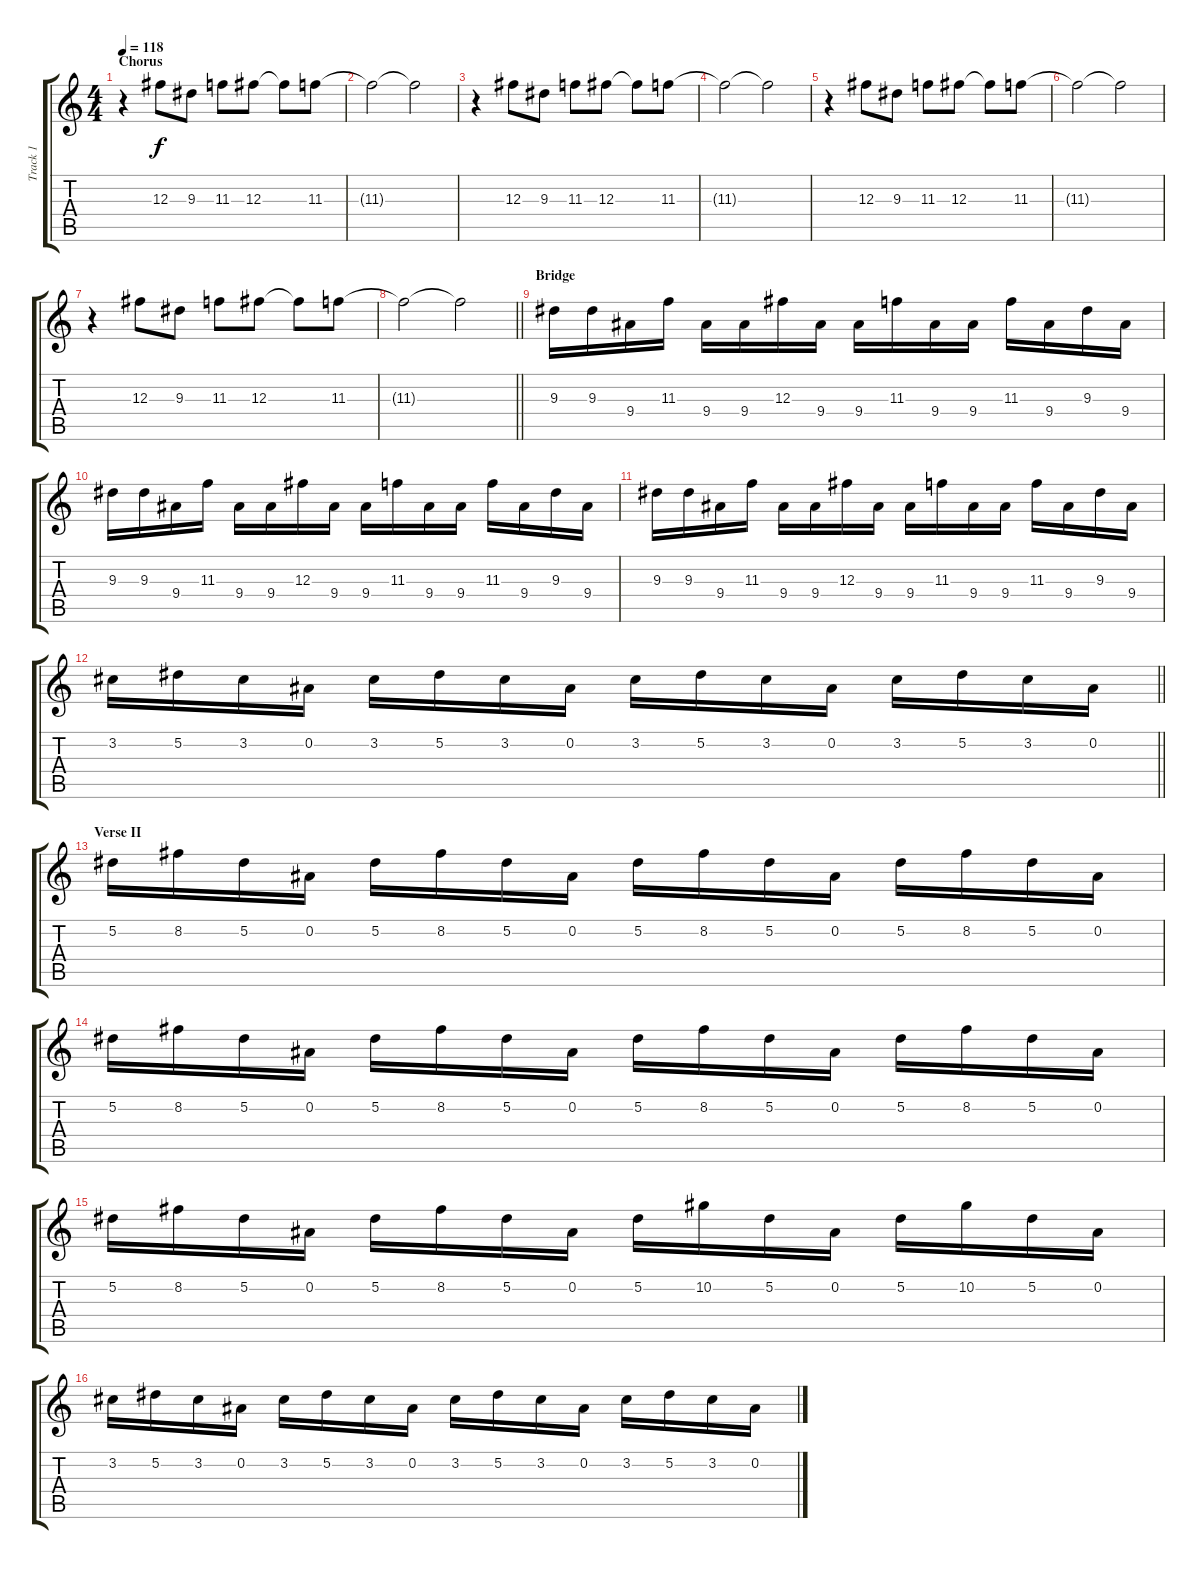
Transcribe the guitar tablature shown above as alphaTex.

\track ("Track 1" "Track 1") {instrument distortionguitar}
\staff {score tabs}
\tuning (Eb4 Bb3 Gb3 Db3 Ab2 Db2) {hide}
\ts (4 4)
\section ("" "Chorus")
\tempo 118
\clef g2
\ks c
r.4{dy f volume 13} 12.3.8 9.3.8 11.3.8 12.3.8 12.3{t}.8 11.3.8 |
11.3{t}.2 11.3{t}.2 |
r.4 12.3.8 9.3.8 11.3.8 12.3.8 12.3{t}.8 11.3.8 |
11.3{t}.2 11.3{t}.2 |
r.4 12.3.8 9.3.8 11.3.8 12.3.8 12.3{t}.8 11.3.8 |
11.3{t}.2 11.3{t}.2 |
r.4 12.3.8 9.3.8 11.3.8 12.3.8 12.3{t}.8 11.3.8 |
\barLineRight lightlight
11.3{t}.2 11.3{t}.2 |
\section ("" "Bridge")
9.3.16{volume 10} 9.3.16 9.4.16 11.3.16 9.4.16 9.4.16 12.3.16 9.4.16 9.4.16 11.3.16 9.4.16 9.4.16 11.3.16 9.4.16 9.3.16 9.4.16 |
9.3.16 9.3.16 9.4.16 11.3.16 9.4.16 9.4.16 12.3.16 9.4.16 9.4.16 11.3.16 9.4.16 9.4.16 11.3.16 9.4.16 9.3.16 9.4.16 |
9.3.16 9.3.16 9.4.16 11.3.16 9.4.16 9.4.16 12.3.16 9.4.16 9.4.16 11.3.16 9.4.16 9.4.16 11.3.16 9.4.16 9.3.16 9.4.16 |
\barLineRight lightlight
3.2.16 5.2.16 3.2.16 0.2.16 3.2.16 5.2.16 3.2.16 0.2.16 3.2.16 5.2.16 3.2.16 0.2.16 3.2.16 5.2.16 3.2.16 0.2.16 |
\section ("" "Verse II")
5.2.16 8.2.16 5.2.16 0.2.16 5.2.16 8.2.16 5.2.16 0.2.16 5.2.16 8.2.16 5.2.16 0.2.16 5.2.16 8.2.16 5.2.16 0.2.16 |
5.2.16 8.2.16 5.2.16 0.2.16 5.2.16 8.2.16 5.2.16 0.2.16 5.2.16 8.2.16 5.2.16 0.2.16 5.2.16 8.2.16 5.2.16 0.2.16 |
5.2.16 8.2.16 5.2.16 0.2.16 5.2.16 8.2.16 5.2.16 0.2.16 5.2.16 10.2.16 5.2.16 0.2.16 5.2.16 10.2.16 5.2.16 0.2.16 |
3.2.16 5.2.16 3.2.16 0.2.16 3.2.16 5.2.16 3.2.16 0.2.16 3.2.16 5.2.16 3.2.16 0.2.16 3.2.16 5.2.16 3.2.16 0.2.16
